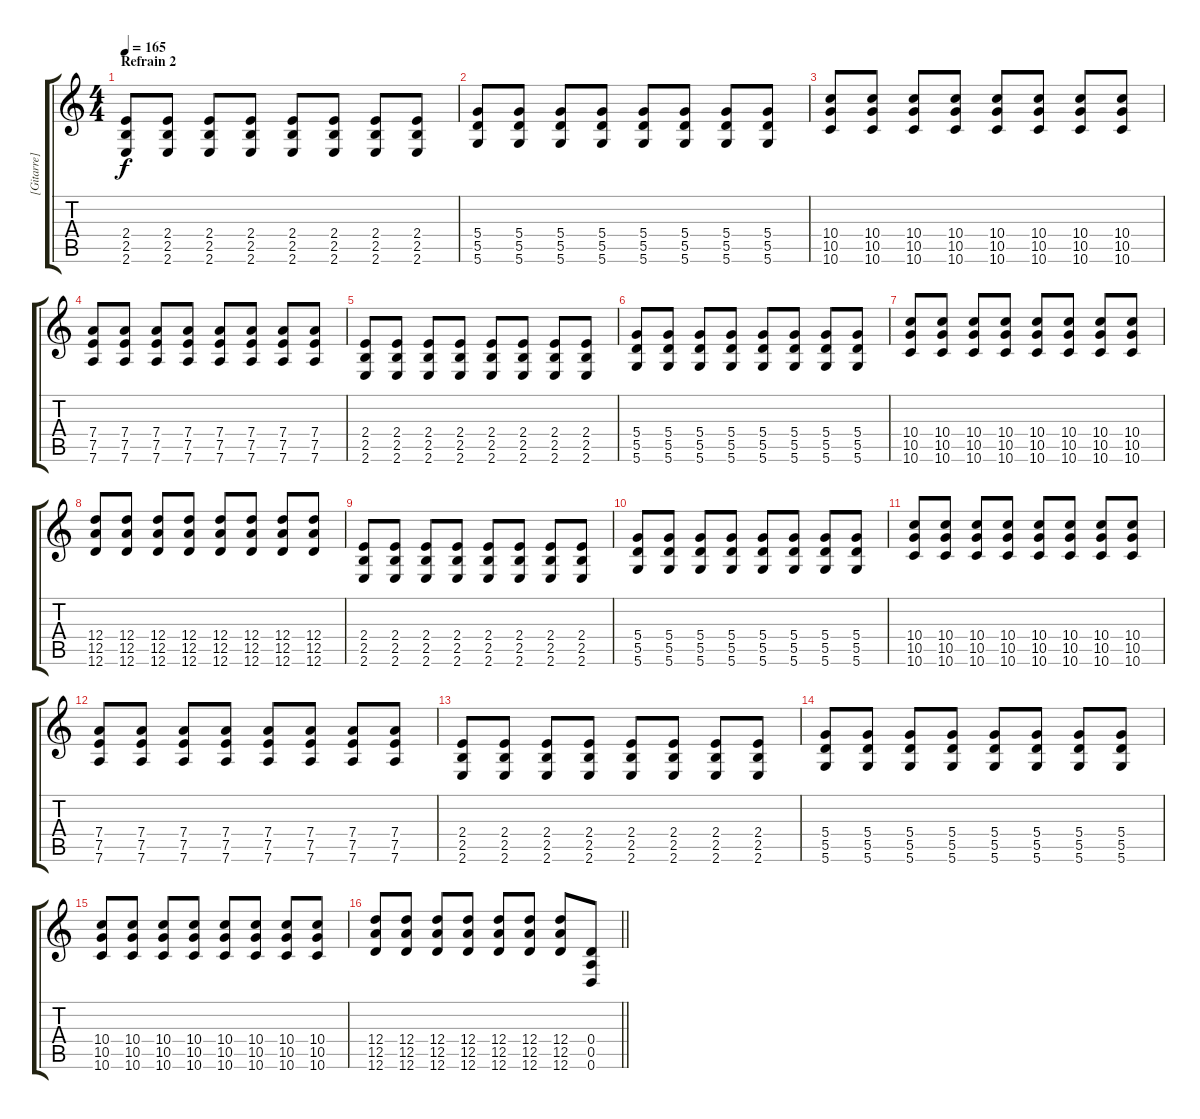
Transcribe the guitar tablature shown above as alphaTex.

\track ("[Gitarre]" "[Gitarre]") {instrument overdrivenguitar}
\staff {score tabs}
\tuning (E4 B3 G3 D3 A2 D2) {hide}
\ts (4 4)
\section ("" "Refrain 2")
\tempo 165
\clef g2
\ks c
(2.4 2.5 2.6).8{dy f} (2.4 2.5 2.6).8 (2.4 2.5 2.6).8 (2.4 2.5 2.6).8 (2.4 2.5 2.6).8 (2.4 2.5 2.6).8 (2.4 2.5 2.6).8 (2.4 2.5 2.6).8 |
(5.4 5.5 5.6).8 (5.4 5.5 5.6).8 (5.4 5.5 5.6).8 (5.4 5.5 5.6).8 (5.4 5.5 5.6).8 (5.4 5.5 5.6).8 (5.4 5.5 5.6).8 (5.4 5.5 5.6).8 |
(10.4 10.5 10.6).8 (10.4 10.5 10.6).8 (10.4 10.5 10.6).8 (10.4 10.5 10.6).8 (10.4 10.5 10.6).8 (10.4 10.5 10.6).8 (10.4 10.5 10.6).8 (10.4 10.5 10.6).8 |
(7.4 7.5 7.6).8 (7.4 7.5 7.6).8 (7.4 7.5 7.6).8 (7.4 7.5 7.6).8 (7.4 7.5 7.6).8 (7.4 7.5 7.6).8 (7.4 7.5 7.6).8 (7.4 7.5 7.6).8 |
(2.4 2.5 2.6).8 (2.4 2.5 2.6).8 (2.4 2.5 2.6).8 (2.4 2.5 2.6).8 (2.4 2.5 2.6).8 (2.4 2.5 2.6).8 (2.4 2.5 2.6).8 (2.4 2.5 2.6).8 |
(5.4 5.5 5.6).8 (5.4 5.5 5.6).8 (5.4 5.5 5.6).8 (5.4 5.5 5.6).8 (5.4 5.5 5.6).8 (5.4 5.5 5.6).8 (5.4 5.5 5.6).8 (5.4 5.5 5.6).8 |
(10.4 10.5 10.6).8 (10.4 10.5 10.6).8 (10.4 10.5 10.6).8 (10.4 10.5 10.6).8 (10.4 10.5 10.6).8 (10.4 10.5 10.6).8 (10.4 10.5 10.6).8 (10.4 10.5 10.6).8 |
(12.4 12.5 12.6).8 (12.4 12.5 12.6).8 (12.4 12.5 12.6).8 (12.4 12.5 12.6).8 (12.4 12.5 12.6).8 (12.4 12.5 12.6).8 (12.4 12.5 12.6).8 (12.4 12.5 12.6).8 |
(2.4 2.5 2.6).8 (2.4 2.5 2.6).8 (2.4 2.5 2.6).8 (2.4 2.5 2.6).8 (2.4 2.5 2.6).8 (2.4 2.5 2.6).8 (2.4 2.5 2.6).8 (2.4 2.5 2.6).8 |
(5.4 5.5 5.6).8 (5.4 5.5 5.6).8 (5.4 5.5 5.6).8 (5.4 5.5 5.6).8 (5.4 5.5 5.6).8 (5.4 5.5 5.6).8 (5.4 5.5 5.6).8 (5.4 5.5 5.6).8 |
(10.4 10.5 10.6).8 (10.4 10.5 10.6).8 (10.4 10.5 10.6).8 (10.4 10.5 10.6).8 (10.4 10.5 10.6).8 (10.4 10.5 10.6).8 (10.4 10.5 10.6).8 (10.4 10.5 10.6).8 |
(7.4 7.5 7.6).8 (7.4 7.5 7.6).8 (7.4 7.5 7.6).8 (7.4 7.5 7.6).8 (7.4 7.5 7.6).8 (7.4 7.5 7.6).8 (7.4 7.5 7.6).8 (7.4 7.5 7.6).8 |
(2.4 2.5 2.6).8 (2.4 2.5 2.6).8 (2.4 2.5 2.6).8 (2.4 2.5 2.6).8 (2.4 2.5 2.6).8 (2.4 2.5 2.6).8 (2.4 2.5 2.6).8 (2.4 2.5 2.6).8 |
(5.4 5.5 5.6).8 (5.4 5.5 5.6).8 (5.4 5.5 5.6).8 (5.4 5.5 5.6).8 (5.4 5.5 5.6).8 (5.4 5.5 5.6).8 (5.4 5.5 5.6).8 (5.4 5.5 5.6).8 |
(10.4 10.5 10.6).8 (10.4 10.5 10.6).8 (10.4 10.5 10.6).8 (10.4 10.5 10.6).8 (10.4 10.5 10.6).8 (10.4 10.5 10.6).8 (10.4 10.5 10.6).8 (10.4 10.5 10.6).8 |
\barLineRight lightlight
(12.4 12.5 12.6).8 (12.4 12.5 12.6).8 (12.4 12.5 12.6).8 (12.4 12.5 12.6).8 (12.4 12.5 12.6).8 (12.4 12.5 12.6).8 (12.4 12.5 12.6).8 (0.4 0.5 0.6).8
